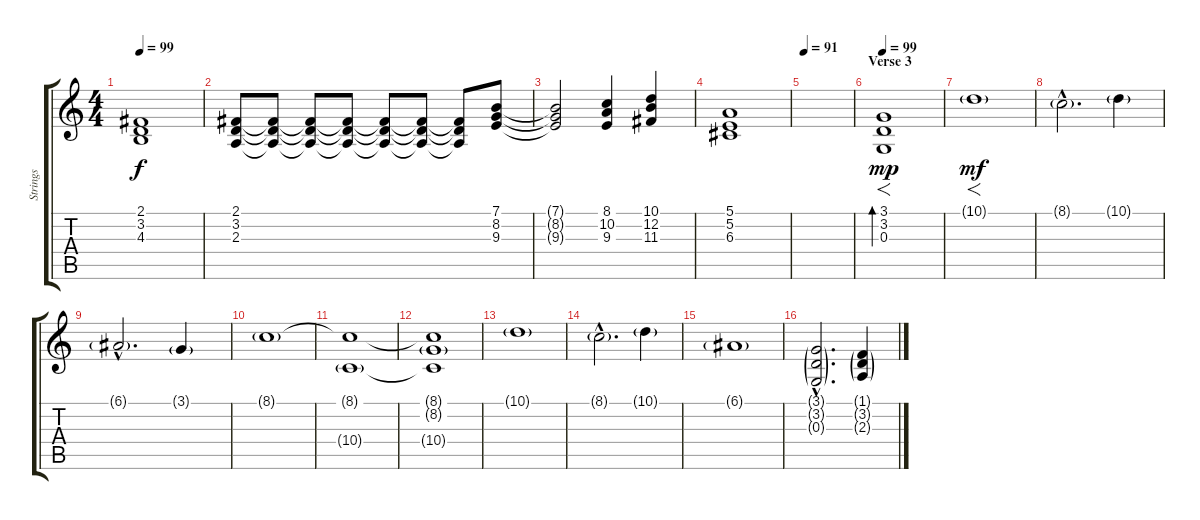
\track ("Strings" "Strings") {instrument synthstrings1}
\staff {score tabs}
\tuning (E4 B3 G3 D3 A2 E2) {hide}
\ts (4 4)
\tempo 99
\clef g2
\ks c
(2.1 3.2 4.3).1{dy f} |
(2.1 3.2 2.3).8 (2.1{t} 3.2{t} 2.3{t}).8 (2.1{t} 3.2{t} 2.3{t}).8 (2.1{t} 3.2{t} 2.3{t}).8 (2.1{t} 3.2{t} 2.3{t}).8 (2.1{t} 3.2{t} 2.3{t}).8 (2.1{t} 3.2{t} 2.3{t}).8 (7.1 8.2 9.3).8 |
(7.1{t} 8.2{t} 9.3{t}).2 (8.1 10.2 9.3).4 (10.1 12.2 11.3).4 |
(5.1 5.2 6.3).1 |
\tempo 91
|
\section ("" "Verse 3")
\tempo 99
(3.1 3.2 0.3).1{f bd 120 dy mp volume 9} |
10.1{g}.1{f dy mf} |
8.1{g hac}.2{d instrument synthstrings1} 10.1{g}.4 |
6.1{g hac}.2{d} 3.1{g}.4 |
8.1{g}.1 |
(8.1{t} 10.4{g}).1 |
(8.1{t} 8.2{g} 10.4{t}).1 |
10.1{g}.1 |
8.1{g hac}.2{d} 10.1{g}.4 |
6.1{g}.1 |
(3.1{g hac} 3.2{g hac} 0.3{g hac}).2{d} (1.1{g} 3.2{g} 2.3{g}).4
